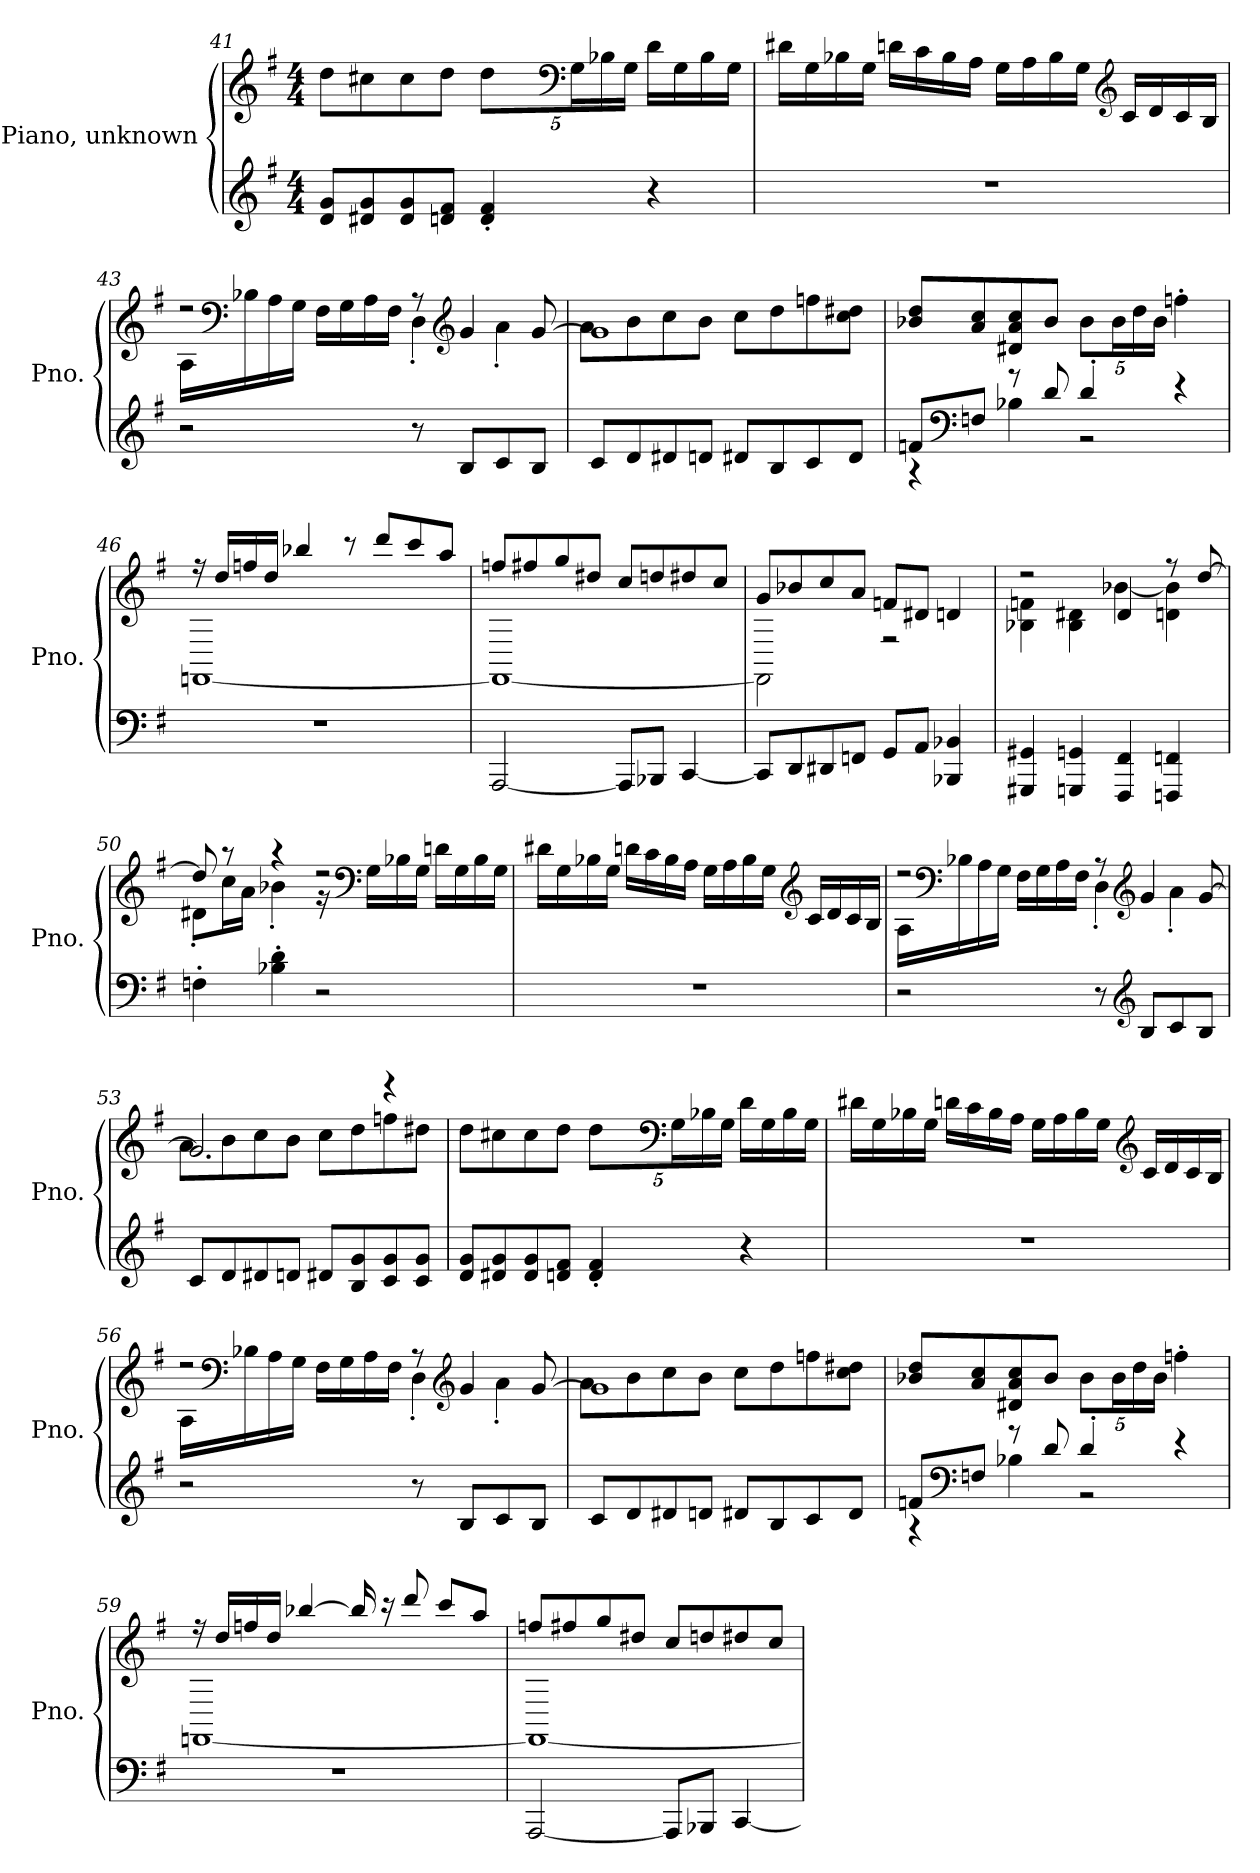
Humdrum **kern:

**kern	**kern
*part1	*part1
*staff2	*staff1
*I"Piano, unknown	*
*I'Pno.	*
*clefG2	*clefG2
*k[f#]	*k[f#]
*M4/4	*M4/4
=41	=41
8d/ 8g/L	8dd\L
8d#X/ 8g/	8cc#X\
8d#/ 8g/	8cc#\
8dn/ 8f#/J	8dd\J
*	*Xbrackettup
4d/' 4f#/'	10dd\L
*	*clefF4
.	20G\L
.	20B-X\
.	20G\JJ
4r	16d\LL
.	16G\
.	16B-\
.	16G\JJ
!!LO:LB:g=z
=42	=42
1r	16d#X\LL
.	16G\
.	16B-X\
.	16G\JJ
.	16dn\LL
.	16c\
.	16B-\
.	16A\JJ
.	16G\LL
.	16A\
.	16B-\
.	16G\JJ
*	*clefG2
.	16c/LL
.	16d/
.	16c/
.	16B-/JJ
=43	=43
*	*^
2r	2r	16A\LL
*	*clefF4	*
.	.	16B-X\
.	.	16A\
.	.	16G\JJ
.	.	16F#\LL
.	.	16G\
.	.	16A\
.	.	16F#\JJ
8r	8r	4D'\
*	*clefG2	*
8B/L	4g/	.
8c/	.	4a'\
8B/J	[8g/	.
!!LO:LB:g=z	!!
=44	=44	=44
8c/L	1g]	8a\L
8d/	.	8b\
8d#X/	.	8cc\
8dn/J	.	8b\J
8d#X/L	.	8cc\L
8B/	.	8dd\
8c/	.	8ffn\
8d#/J	.	8cc\ 8dd#X\J
*	*v	*v
=45	=45
*^	*
8fn/L	4r	8b-X/ 8dd/L
*clefF4	*	*
8Fn/J	.	8a/ 8cc/
8r	4B-X\	8d#X/ 8a/ 8cc/
8d/	.	8b-/J
4d'/	2r	10b-\L
.	.	20b-\L
.	.	20dd\
.	.	20b-\JJ
4r	.	4ffn'\
*v	*v	*
=46	=46
*	*^
1r	16r	[1FFn
.	16dd/LL	.
.	16ffn/	.
.	16dd/JJ	.
.	4bb-X/	.
.	8r	.
.	8ddd/L	.
.	8ccc/	.
.	8aa/J	.
!!LO:PB:g=z	!!
=47	=47	=47
[2AAA/	8ffn/L	1FF_
.	8ff#X/	.
.	8gg/	.
.	8dd#X/J	.
8AAA/L]	8cc/L	.
8BBB-X/J	8ddn/	.
[4CC/	8dd#X/	.
.	8cc/J	.
=48	=48	=48
8CC/L]	8g/L	2FF\]
8DD/	8b-X/	.
8DD#X/	8cc/	.
8FFn/J	8a/J	.
8GG/L	8fn/L	2r
8AA/J	8d#X/J	.
4BBB-X/ 4BB-X/	4dn/	.
=49	=49	=49
4GGG#X/ 4GG#X/	2r	4B-X\ 4fn\
4GGGn/ 4GGn/	.	4B-\ 4d#X\
4FFF#/ 4FF#/	4d#/	[4b-X\
4FFFn/ 4FFn/	8r	4dn\ 4b-\]
.	[8dd/	.
!!LO:LB:g=z	!!
=50	=50	=50
4Fn'\	8dd/]	8d#X'\L
.	8r	16cc\L
.	.	16a\JJ
4B-X\' 4d\'	4r	4b-X'\
2r	2r	16r
*	*clefF4	*
.	.	16G\LL
.	.	16B-X\
.	.	16G\JJ
.	.	16dn\LL
.	.	16G\
.	.	16B-\
.	.	16G\JJ
*	*v	*v
=51	=51
1r	16d#X\LL
.	16G\
.	16B-X\
.	16G\JJ
.	16dn\LL
.	16c\
.	16B-\
.	16A\JJ
.	16G\LL
.	16A\
.	16B-\
.	16G\JJ
*	*clefG2
.	16c/LL
.	16d/
.	16c/
.	16B-/JJ
!!LO:LB:g=z
=52	=52
*	*^
2r	2r	16A\LL
*	*clefF4	*
.	.	16B-X\
.	.	16A\
.	.	16G\JJ
.	.	16F#\LL
.	.	16G\
.	.	16A\
.	.	16F#\JJ
8r	8r	4D'\
*clefG2	*clefG2	*
8B/L	4g/	.
8c/	.	4a'\
8B/J	[8g/	.
=53	=53	=53
8c/L	2.g/]	8a\L
8d/	.	8b\
8d#X/	.	8cc\
8dn/J	.	8b\J
8d#X/L	.	8cc\L
8B/ 8g/	.	8dd\
8c/ 8g/	4r	8ffn\
8c/ 8g/J	.	8dd#X\J
*	*v	*v
!!LO:LB:g=z
=54	=54
8d/ 8g/L	8dd\L
8d#X/ 8g/	8cc#X\
8d#/ 8g/	8cc#\
8dn/ 8f#/J	8dd\J
4d/' 4f#/'	10dd\L
*	*clefF4
.	20G\L
.	20B-X\
.	20G\JJ
4r	16d\LL
.	16G\
.	16B-\
.	16G\JJ
=55	=55
1r	16d#X\LL
.	16G\
.	16B-X\
.	16G\JJ
.	16dn\LL
.	16c\
.	16B-\
.	16A\JJ
.	16G\LL
.	16A\
.	16B-\
.	16G\JJ
*	*clefG2
.	16c/LL
.	16d/
.	16c/
.	16B-/JJ
!!LO:LB:g=z
=56	=56
*	*^
2r	2r	16A\LL
*	*clefF4	*
.	.	16B-X\
.	.	16A\
.	.	16G\JJ
.	.	16F#\LL
.	.	16G\
.	.	16A\
.	.	16F#\JJ
8r	8r	4D'\
*	*clefG2	*
8B/L	4g/	.
8c/	.	4a'\
8B/J	[8g/	.
=57	=57	=57
8c/L	1g]	8a\L
8d/	.	8b\
8d#X/	.	8cc\
8dn/J	.	8b\J
8d#X/L	.	8cc\L
8B/	.	8dd\
8c/	.	8ffn\
8d#/J	.	8cc\ 8dd#X\J
*	*v	*v
=58	=58
*^	*
8fn/L	4r	8b-X/ 8dd/L
*clefF4	*	*
8Fn/J	.	8a/ 8cc/
8r	4B-X\	8d#X/ 8a/ 8cc/
8d/	.	8b-/J
4d'/	2r	10b-\L
.	.	20b-\L
.	.	20dd\
.	.	20b-\JJ
4r	.	4ffn'\
*v	*v	*
!!LO:LB:g=z
=59	=59
*	*^
1r	16r	[1FFn
.	16dd/LL	.
.	16ffn/	.
.	16dd/JJ	.
.	[4bb-X/	.
.	16bb-/]	.
.	16r	.
.	8ddd/	.
.	8ccc/L	.
.	8aa/J	.
=60	=60	=60
[2AAA/	8ffn/L	1FF_
.	8ff#X/	.
.	8gg/	.
.	8dd#X/J	.
8AAA/L]	8cc/L	.
8BBB-X/J	8ddn/	.
[4CC/	8dd#X/	.
.	8cc/J	.
*	*v	*v
=	=
*-	*-
